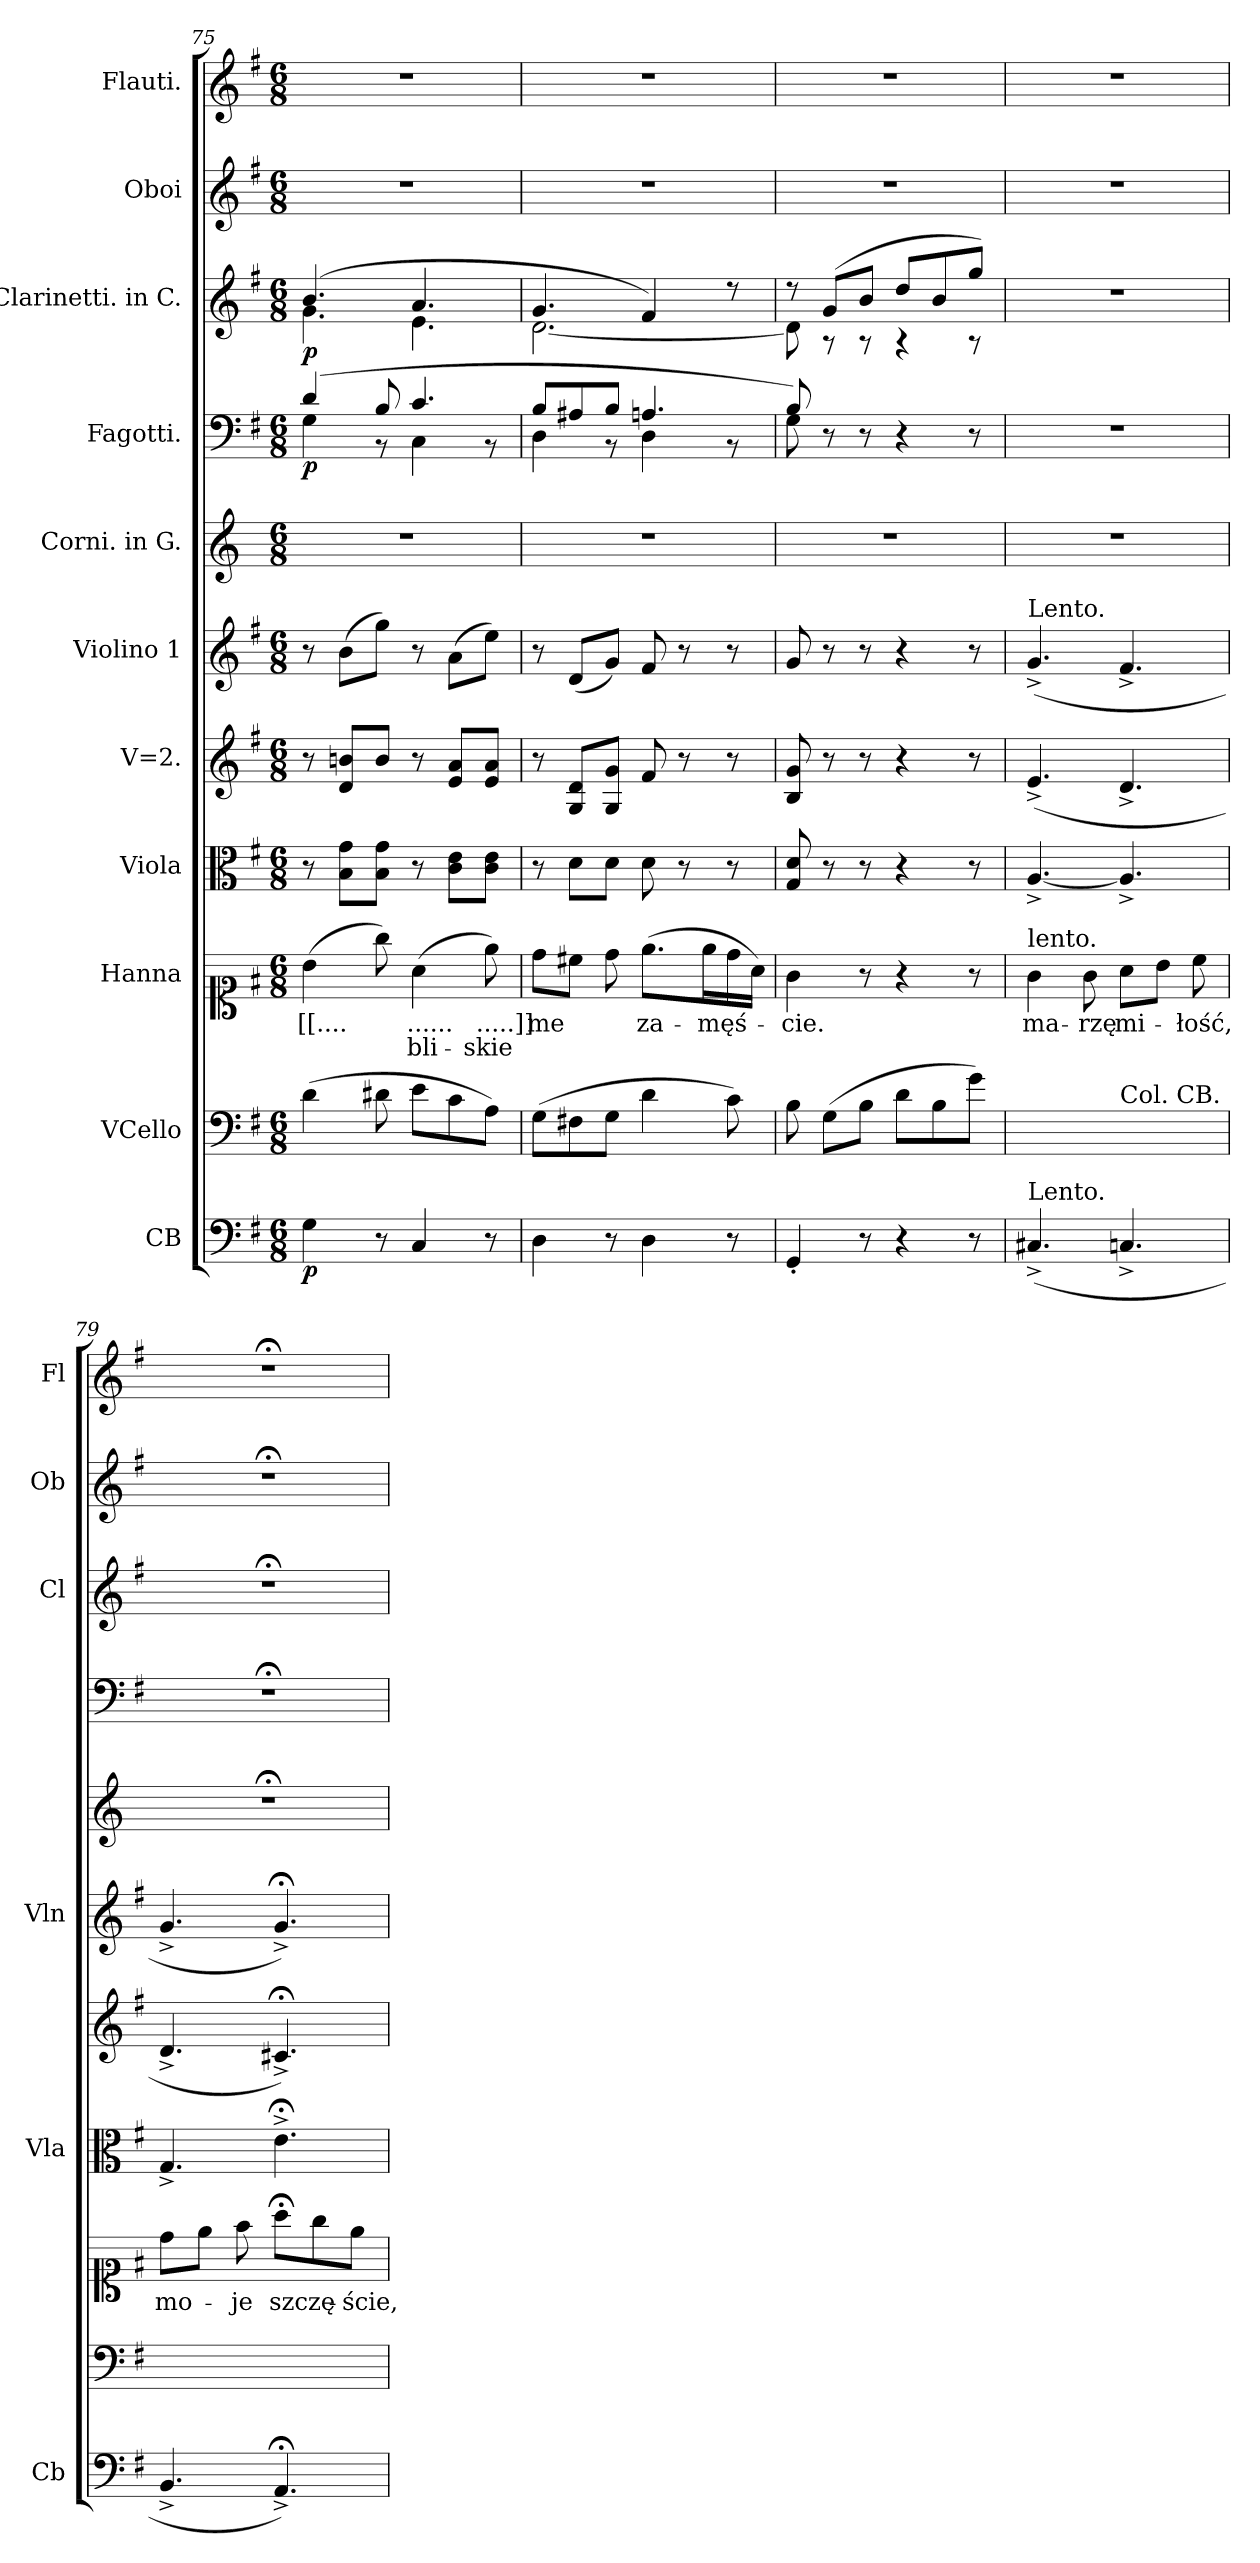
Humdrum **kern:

**kern	**dynam	**kern	**kern	**text	**text	**kern	**kern	**kern	**kern	**kern	**dynam	**kern	**dynam	**kern	**kern
*part11	*part11	*part10	*part9	*part9	*part9	*part8	*part7	*part6	*part5	*part4	*part4	*part3	*part3	*part2	*part1
*staff11	*staff11	*staff10	*staff9	*staff9	*staff9	*staff8	*staff7	*staff6	*staff5	*staff4	*staff4	*staff3	*staff3	*staff2	*staff1
*I"CB	*	*I"VCello	*I"Hanna	*	*	*I"Viola	*I"V=2.	*I"Violino 1	*I"Corni. in G.	*I"Fagotti.	*	*I"Clarinetti. in C.	*	*I"Oboi	*I"Flauti.
*I'Cb	*	*	*	*	*	*I'Vla	*	*I'Vln	*	*	*	*I'Cl	*	*I'Ob	*I'Fl
*clefF4	*	*clefF4	*clefC1	*	*	*clefC3	*clefG2	*clefG2	*clefG2	*clefF4	*	*clefG2	*	*clefG2	*clefG2
*ITrd8c12	*	*	*	*	*	*	*	*	*ITrd3c5	*	*	*	*	*	*
*k[f#]	*	*k[f#]	*k[f#]	*	*	*k[f#]	*k[f#]	*k[f#]	*k[f#]	*k[f#]	*	*k[f#]	*	*k[f#]	*k[f#]
*M6/8	*	*M6/8	*M6/8	*	*	*M6/8	*M6/8	*M6/8	*M6/8	*M6/8	*	*M6/8	*	*M6/8	*M6/8
=75	=75	=75	=75	=75	=75	=75	=75	=75	=75	=75	=75	=75	=75	=75	=75
*	*	*	*	*	*	*	*	*	*	*^	*	*^	*	*	*
4GG\	p	(4d\	(4b\	[[....	.	8r	8r	8r	2.r	(<4d/	4G\	p	(4.b/	4.g\	p	2.r	2.r
.	.	.	.	.	.	8B\ 8g\L	8d/ 8bn/L	(8b\L	.	.	.	.	.	.	.	.	.
8r	.	8d#X\	8gg\)	.	.	8B\ 8g\J	8b/J	8gg\J)	.	8B/	8r	.	.	.	.	.	.
4CC/	.	8e\L	(4a\	......	bli-	8r	8r	8r	.	4.c/	4C\	.	4.a/	4.e\	.	.	.
.	.	8c\	.	.	.	8c\ 8e\L	8e/ 8a/L	(8a\L	.	.	.	.	.	.	.	.	.
8r	.	8A\J)	8ee\)	.....]]	-skie	8c\ 8e\J	8e/ 8a/J	8ee\J)	.	.	8r	.	.	.	.	.	.
=76	=76	=76	=76	=76	=76	=76	=76	=76	=76	=76	=76	=76	=76	=76	=76	=76	=76
4DD\	.	(8G\L	8dd\L	me	.	8r	8r	8r	2.r	8B/L	4D\	.	4.g/	[2.d\	.	2.r	2.r
.	.	8F#X\	8cc#X\J	.	.	8d\L	8G/ 8d/L	(8d/L	.	8A#X/	.	.	.	.	.	.	.
8r	.	8G\J	8dd\	.	.	8d\J	8G/ 8g/J	8g/J)	.	8B/J	8r	.	.	.	.	.	.
4DD\	.	4d\	(8.ee\L	za-	.	8d\	8f#/	8f#/	.	4.An/	4D\	.	4f#/)	.	.	.	.
.	.	.	.	.	.	8r	8r	8r	.	.	.	.	.	.	.	.	.
.	.	.	16ee\L	-męś-	.	.	.	.	.	.	.	.	.	.	.	.	.
8r	.	8c\)	16dd\	.	.	8r	8r	8r	.	.	8r	.	8r	.	.	.	.
.	.	.	16a\JJ)	.	.	.	.	.	.	.	.	.	.	.	.	.	.
=77	=77	=77	=77	=77	=77	=77	=77	=77	=77	=77	=77	=77	=77	=77	=77	=77	=77
4GGG'/	.	8B\	4g\	-cie.	.	8G/ 8d/	8B/ 8g/	8g/	2.r	8B/)	8G\	.	8r	8d\]	.	2.r	2.r
.	.	(8G\L	.	.	.	8r	8r	8r	.	8r	8ryy	.	(<8g/L	8rA	.	.	.
8r	.	8B\J	8r	.	.	8r	8r	8r	.	8r	2ryy	.	8b/J	8rA	.	.	.
4r	.	8d\L	4r	.	.	4r	4r	4r	.	4r	.	.	8dd/L	4rA	.	.	.
.	.	8B\	.	.	.	.	.	.	.	.	.	.	8b/	.	.	.	.
8r	.	8g\J)	8r	.	.	8r	8r	8r	.	8r	.	.	8gg/J)	8rA	.	.	.
*	*	*	*	*	*	*	*	*	*	*v	*v	*	*	*	*	*	*
=78	=78	=78	=78	=78	=78	=78	=78	=78	=78	=78	=78	=78	=78	=78	=78	=78
!	!	!	!	!	!	!	!	!LO:TX:a:t=Lento.	!	!	!	!	!	!	!	!
!	!	!	!LO:TX:a:t=lento.	!	!	!	!	!	!	!	!	!	!	!	!	!
!LO:TX:a:t=Lento.	!	!	!	!	!	!	!	!	!	!	!	!	!	!	!	!
*	*	*	*	*	*	*	*	*	*	*	*	*v	*v	*	*	*
(4.CC#X^/	.	4.C#X/yy	4g\	ma-	.	[4.A^/	(4.e^>/	(4.g^>/	2.r	2.r	.	2.r	.	2.r	2.r
.	.	.	8g\	-rzę	.	.	.	.	.	.	.	.	.	.	.
!	!	!LO:TX:a:t=Col. CB.	!	!	!	!	!	!	!	!	!	!	!	!	!
4.CCn^/	.	4.Cn^/yy	8a\L	mi-	.	4.A^/]	4.d^/	4.f#^>/	.	.	.	.	.	.	.
.	.	.	8b\J	.	.	.	.	.	.	.	.	.	.	.	.
.	.	.	8cc\	-łość,	.	.	.	.	.	.	.	.	.	.	.
=79	=79	=79	=79	=79	=79	=79	=79	=79	=79	=79	=79	=79	=79	=79	=79
4.BBB^/	.	4.BB^/yy	8dd\L	mo-	.	4.G^/	4.d^/	4.g^>/	2.r;<	2.r;<	.	2.r;<	.	2.r;<	2.r;<
.	.	.	8ee\J	.	.	.	.	.	.	.	.	.	.	.	.
.	.	.	8ff#\	-je	.	.	.	.	.	.	.	.	.	.	.
4.AAA;<^/)	.	4.AA^/yy	8aa;<\L	szczę-	.	4.e;<^<\	4.c#X;<^/)	4.g;<^</)	.	.	.	.	.	.	.
.	.	.	8gg\	.	.	.	.	.	.	.	.	.	.	.	.
.	.	.	8ee\J	-ście,	.	.	.	.	.	.	.	.	.	.	.
=	=	=	=	=	=	=	=	=	=	=	=	=	=	=	=
*-	*-	*-	*-	*-	*-	*-	*-	*-	*-	*-	*-	*-	*-	*-	*-
